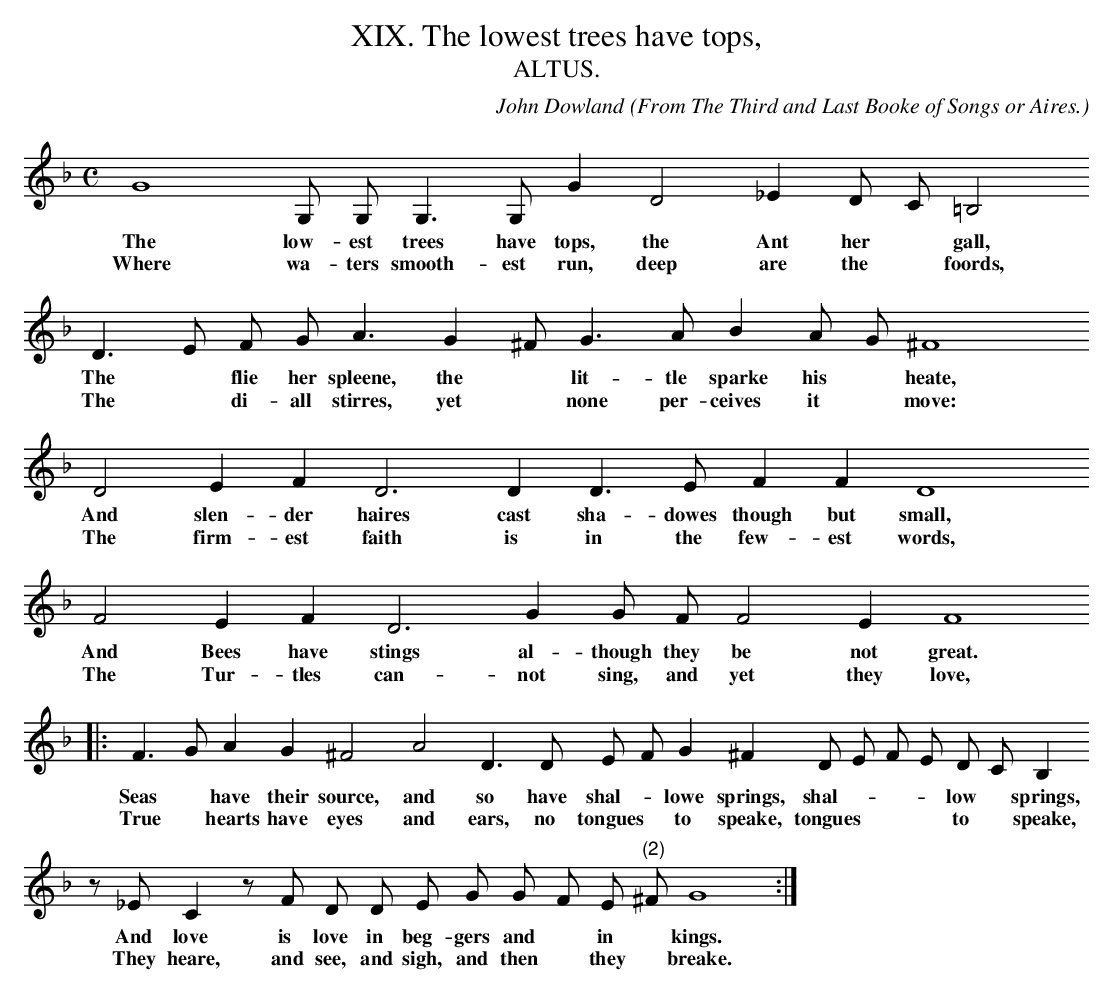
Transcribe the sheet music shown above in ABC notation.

X:1
T:XIX. The lowest trees have tops,
T:ALTUS.
C: John Dowland
O: From The Third and Last Booke of Songs or Aires.
O: Newly composed to sing to the Lute, Orpharion, or viols,
O: and a dialogue for a base and meane Lute with five voices to sing thereto.
M:C
L:1/4
K:G dor
G4 G,/ G,/ G, > G, G D2 _E D/ C/ =B,2
w: The low- est trees have tops, the Ant her * gall,
w: Where wa- ters smooth- est run, deep are the * foords,
D > E F/ G/ A3/2 G ^F/ G > A B A/ G/ ^F4
w: The * flie her spleene, the * lit- tle sparke his * heate,
w: The * di- all stirres, yet * none per- ceives it * move:
D2 E F D3 D D > E F F D4
w: And slen- der haires cast sha- dowes though but small,
w: The firm- est faith is in the few- est words,
F2 E F D3 G G/ F/ F2 E F4
w: And Bees have stings al- though they be not great.
w: The Tur- tles can- not sing, and yet they love,
|: F > G A G ^F2 A2 D > D E/ F/ G ^F D/ E/ F/ E/ D/ C/ B,
w: Seas * have their source, and so have shal- * lowe springs, shal- * * * low * springs,
w: True * hearts have eyes and ears, no tongues * to speake, tongues * * * to * speake,
z/ _E/ C z/ F/ D/ D/ E/ G/ G/ F/ E/ "(2)"^F/ G4 :|
w: And love is love in beg- gers and * in * kings.
w: They heare, and see, and sigh, and then * they * breake.
